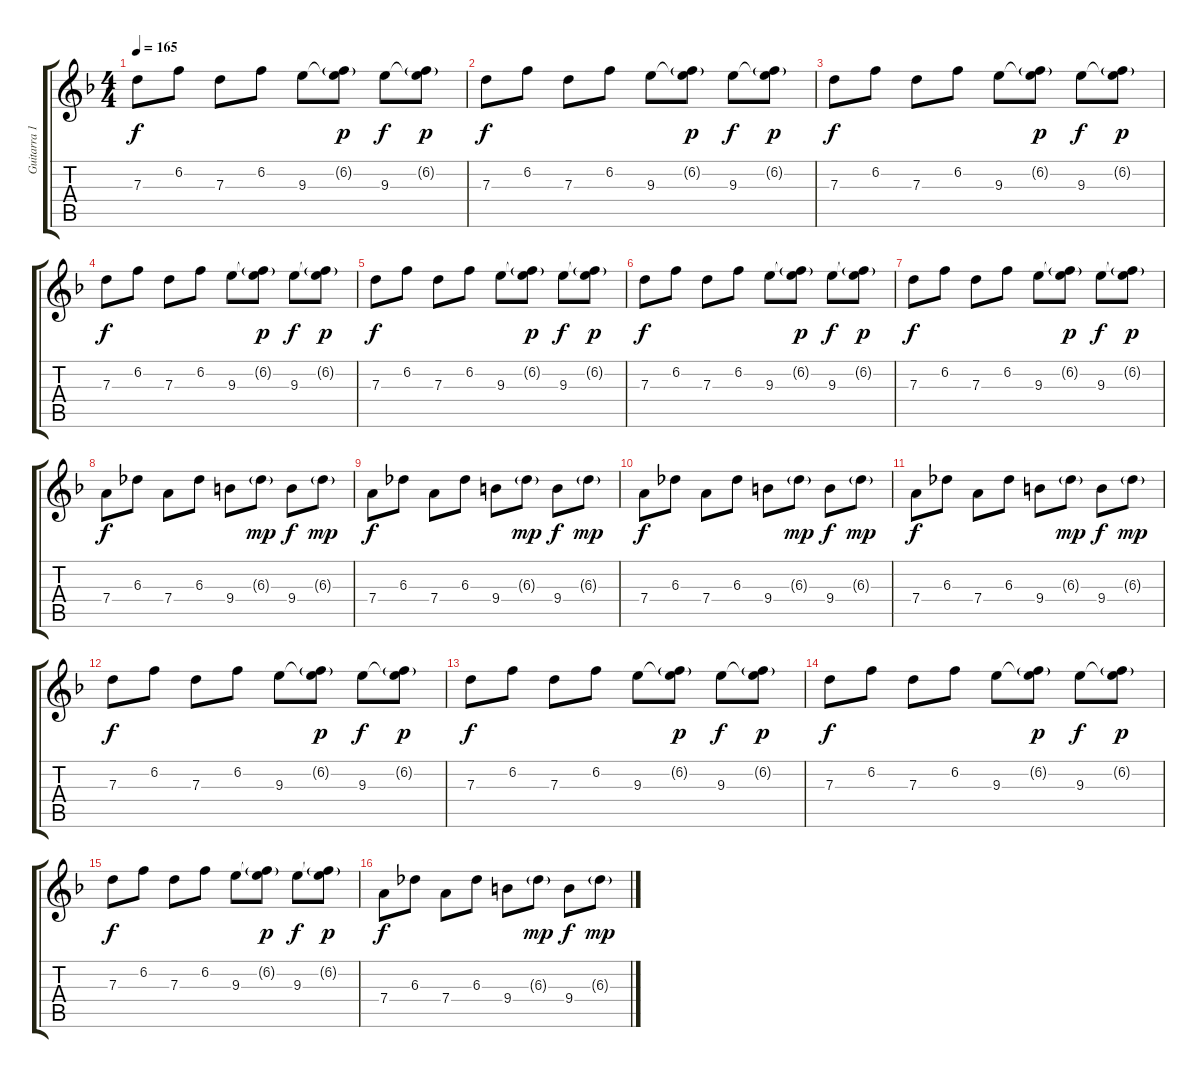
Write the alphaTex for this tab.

\track ("Guitarra 1" "Guitarra 1") {instrument electricguitarclean}
\staff {score tabs}
\tuning (E4 B3 G3 D3 A2 E2) {hide}
\ts (4 4)
\tempo 165
\clef g2
\ks dminor
7.3.8{dy f} 6.2.8 7.3.8 6.2.8 9.3.8 (6.2{g} 9.3{t}).8{dy p} 9.3.8{dy f} (6.2{g} 9.3{t}).8{dy p} |
7.3.8{dy f} 6.2.8 7.3.8 6.2.8 9.3.8 (6.2{g} 9.3{t}).8{dy p} 9.3.8{dy f} (6.2{g} 9.3{t}).8{dy p} |
7.3.8{dy f} 6.2.8 7.3.8 6.2.8 9.3.8 (6.2{g} 9.3{t}).8{dy p} 9.3.8{dy f} (6.2{g} 9.3{t}).8{dy p} |
7.3.8{dy f} 6.2.8 7.3.8 6.2.8 9.3.8 (6.2{g} 9.3{t}).8{dy p} 9.3.8{dy f} (6.2{g} 9.3{t}).8{dy p} |
7.3.8{dy f} 6.2.8 7.3.8 6.2.8 9.3.8 (6.2{g} 9.3{t}).8{dy p} 9.3.8{dy f} (6.2{g} 9.3{t}).8{dy p} |
7.3.8{dy f} 6.2.8 7.3.8 6.2.8 9.3.8 (6.2{g} 9.3{t}).8{dy p} 9.3.8{dy f} (6.2{g} 9.3{t}).8{dy p} |
7.3.8{dy f} 6.2.8 7.3.8 6.2.8 9.3.8 (6.2{g} 9.3{t}).8{dy p} 9.3.8{dy f} (6.2{g} 9.3{t}).8{dy p} |
7.4.8{dy f} 6.3.8 7.4.8 6.3.8 9.4.8 6.3{g}.8{dy mp} 9.4.8{dy f} 6.3{g}.8{dy mp} |
7.4.8{dy f} 6.3.8 7.4.8 6.3.8 9.4.8 6.3{g}.8{dy mp} 9.4.8{dy f} 6.3{g}.8{dy mp} |
7.4.8{dy f} 6.3.8 7.4.8 6.3.8 9.4.8 6.3{g}.8{dy mp} 9.4.8{dy f} 6.3{g}.8{dy mp} |
7.4.8{dy f} 6.3.8 7.4.8 6.3.8 9.4.8 6.3{g}.8{dy mp} 9.4.8{dy f} 6.3{g}.8{dy mp} |
7.3.8{dy f} 6.2.8 7.3.8 6.2.8 9.3.8 (6.2{g} 9.3{t}).8{dy p} 9.3.8{dy f} (6.2{g} 9.3{t}).8{dy p} |
7.3.8{dy f} 6.2.8 7.3.8 6.2.8 9.3.8 (6.2{g} 9.3{t}).8{dy p} 9.3.8{dy f} (6.2{g} 9.3{t}).8{dy p} |
7.3.8{dy f} 6.2.8 7.3.8 6.2.8 9.3.8 (6.2{g} 9.3{t}).8{dy p} 9.3.8{dy f} (6.2{g} 9.3{t}).8{dy p} |
7.3.8{dy f} 6.2.8 7.3.8 6.2.8 9.3.8 (6.2{g} 9.3{t}).8{dy p} 9.3.8{dy f} (6.2{g} 9.3{t}).8{dy p} |
7.4.8{dy f} 6.3.8 7.4.8 6.3.8 9.4.8 6.3{g}.8{dy mp} 9.4.8{dy f} 6.3{g}.8{dy mp}
